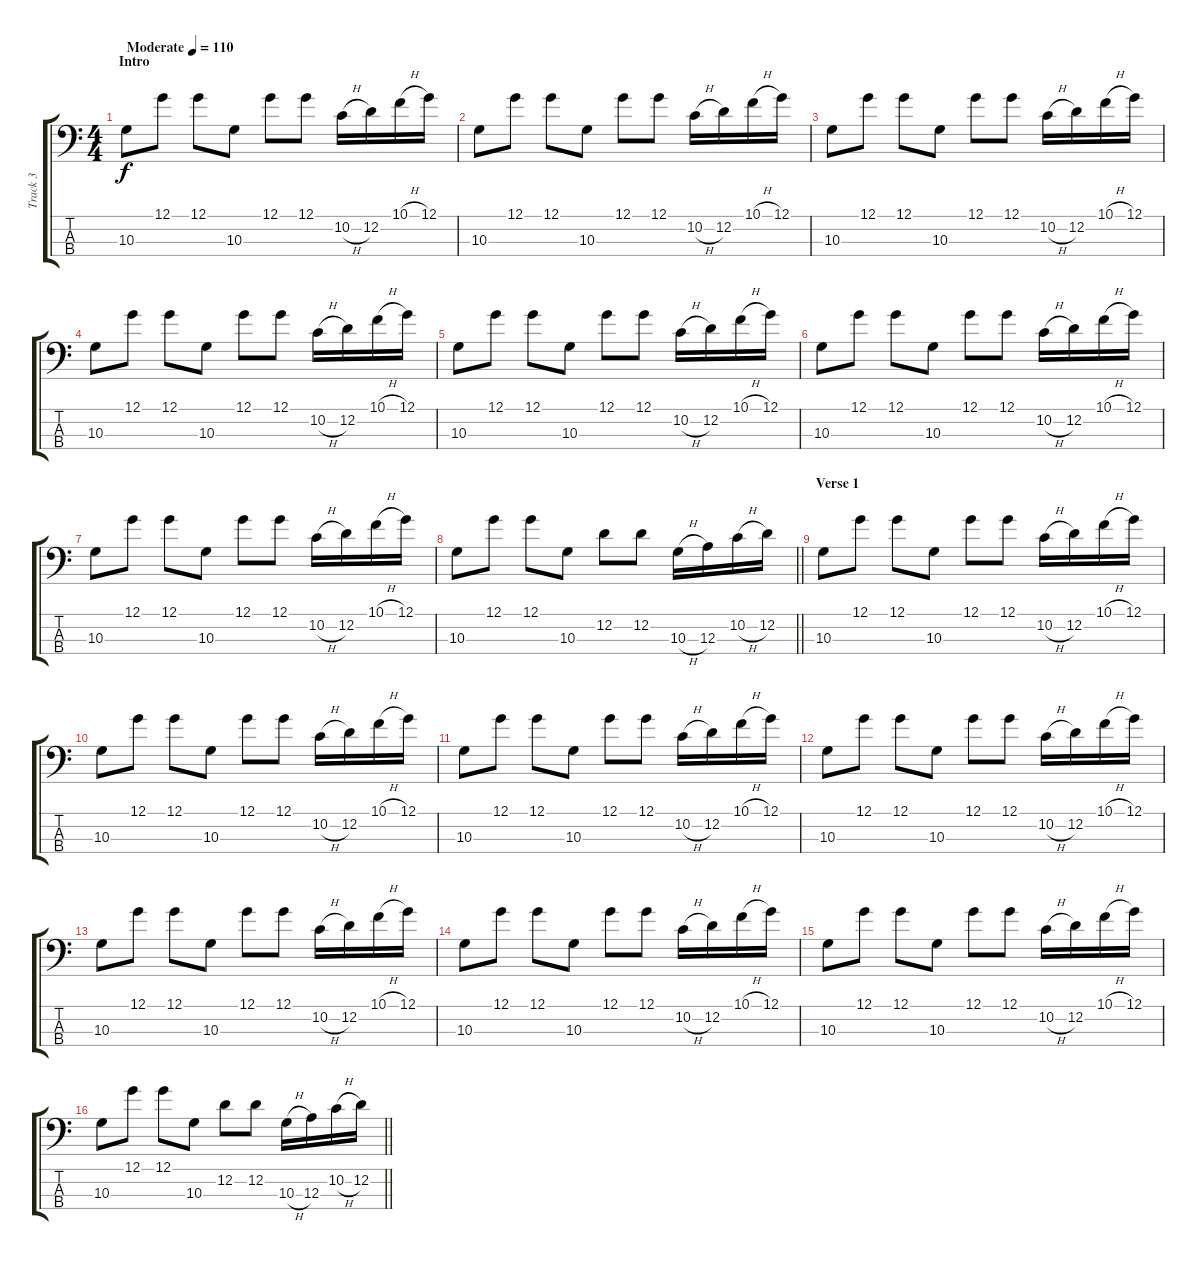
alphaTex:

\track ("Track 3" "Track 3") {instrument electricbassfinger}
\staff {score tabs}
\tuning (G2 D2 A1 E1) {hide}
\ts (4 4)
\section ("" "Intro")
\tempo (110 "Moderate")
\clef f4
\ks c
10.3.8{dy f instrument electricbassfinger} 12.1.8 12.1.8 10.3.8 12.1.8 12.1.8 10.2{h}.16 12.2.16 10.1{h}.16 12.1.16 |
10.3.8 12.1.8 12.1.8 10.3.8 12.1.8 12.1.8 10.2{h}.16 12.2.16 10.1{h}.16 12.1.16 |
10.3.8 12.1.8 12.1.8 10.3.8 12.1.8 12.1.8 10.2{h}.16 12.2.16 10.1{h}.16 12.1.16 |
10.3.8 12.1.8 12.1.8 10.3.8 12.1.8 12.1.8 10.2{h}.16 12.2.16 10.1{h}.16 12.1.16 |
10.3.8 12.1.8 12.1.8 10.3.8 12.1.8 12.1.8 10.2{h}.16 12.2.16 10.1{h}.16 12.1.16 |
10.3.8 12.1.8 12.1.8 10.3.8 12.1.8 12.1.8 10.2{h}.16 12.2.16 10.1{h}.16 12.1.16 |
10.3.8 12.1.8 12.1.8 10.3.8 12.1.8 12.1.8 10.2{h}.16 12.2.16 10.1{h}.16 12.1.16 |
\barLineRight lightlight
10.3.8 12.1.8 12.1.8 10.3.8 12.2.8 12.2.8 10.3{h}.16 12.3.16 10.2{h}.16 12.2.16 |
\section ("" "Verse 1")
10.3.8 12.1.8 12.1.8 10.3.8 12.1.8 12.1.8 10.2{h}.16 12.2.16 10.1{h}.16 12.1.16 |
10.3.8 12.1.8 12.1.8 10.3.8 12.1.8 12.1.8 10.2{h}.16 12.2.16 10.1{h}.16 12.1.16 |
10.3.8 12.1.8 12.1.8 10.3.8 12.1.8 12.1.8 10.2{h}.16 12.2.16 10.1{h}.16 12.1.16 |
10.3.8 12.1.8 12.1.8 10.3.8 12.1.8 12.1.8 10.2{h}.16 12.2.16 10.1{h}.16 12.1.16 |
10.3.8 12.1.8 12.1.8 10.3.8 12.1.8 12.1.8 10.2{h}.16 12.2.16 10.1{h}.16 12.1.16 |
10.3.8 12.1.8 12.1.8 10.3.8 12.1.8 12.1.8 10.2{h}.16 12.2.16 10.1{h}.16 12.1.16 |
10.3.8 12.1.8 12.1.8 10.3.8 12.1.8 12.1.8 10.2{h}.16 12.2.16 10.1{h}.16 12.1.16 |
\barLineRight lightlight
10.3.8 12.1.8 12.1.8 10.3.8 12.2.8 12.2.8 10.3{h}.16 12.3.16 10.2{h}.16 12.2.16
